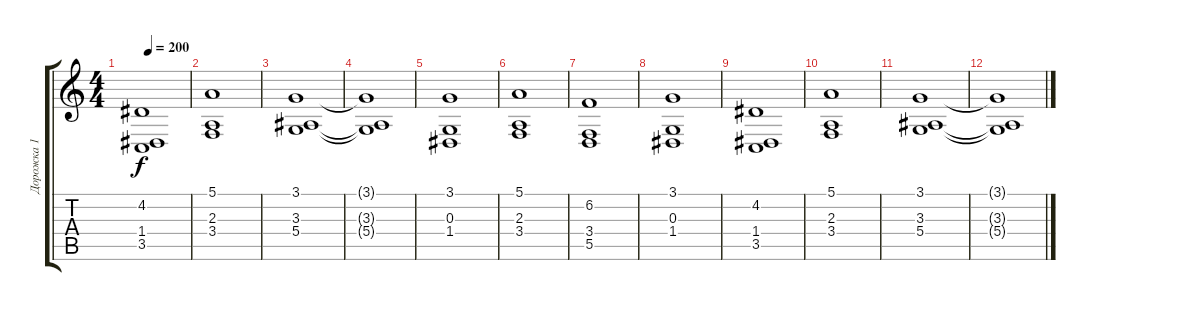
\track ("Дорожка 1" "Дорожка 1") {instrument tremolostrings}
\staff {score tabs}
\tuning (E4 B3 G3 D3 A2 E2) {hide}
\ts (4 4)
\tempo 200
\clef g2
\ks c
(4.2 1.4 3.5).1{dy f} |
(5.1 2.3 3.4).1 |
(3.1 3.3 5.4).1 |
(3.1{t} 3.3{t} 5.4{t}).1 |
(3.1 0.3 1.4).1 |
(5.1 2.3 3.4).1 |
(6.2 3.4 5.5).1 |
(3.1 0.3 1.4).1 |
(4.2 1.4 3.5).1 |
(5.1 2.3 3.4).1 |
(3.1 3.3 5.4).1 |
(3.1{t} 3.3{t} 5.4{t}).1
